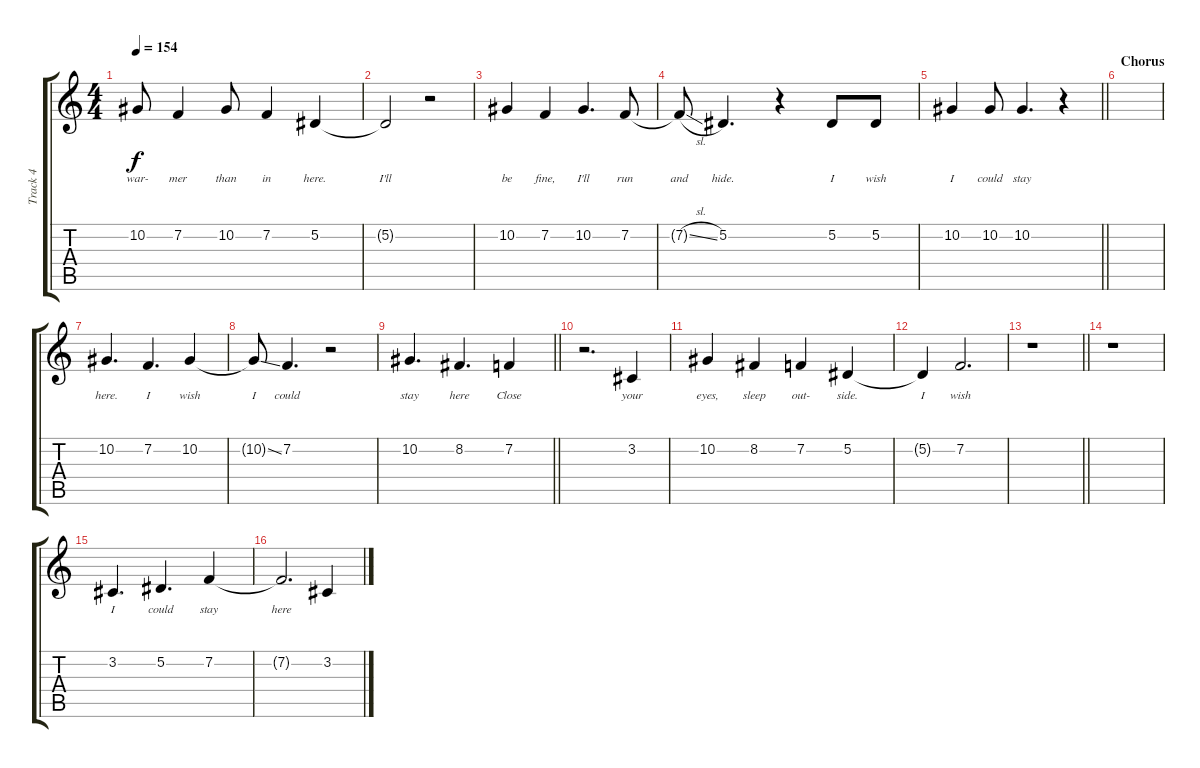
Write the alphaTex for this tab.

\track ("Track 4" "Track 4") {instrument clarinet}
\staff {score tabs}
\tuning (Eb4 Bb3 Gb3 Db3 Ab2 Eb2) {hide}
\ts (4 4)
\tempo 154
\clef g2
\ks c
10.2.8{lyrics (0 "war-") lyrics (1 "") lyrics (2 "") lyrics (3 "") lyrics (4 "") dy f} 7.2.4{lyrics (0 "mer") lyrics (1 "") lyrics (2 "") lyrics (3 "") lyrics (4 "")} 10.2.8{lyrics (0 "than") lyrics (1 "") lyrics (2 "") lyrics (3 "") lyrics (4 "")} 7.2.4{lyrics (0 "in") lyrics (1 "") lyrics (2 "") lyrics (3 "") lyrics (4 "")} 5.2.4{lyrics (0 "here.") lyrics (1 "") lyrics (2 "") lyrics (3 "") lyrics (4 "")} |
5.2{t}.2{lyrics (0 "I'll") lyrics (1 "") lyrics (2 "") lyrics (3 "") lyrics (4 "")} r.2 |
10.2.4{lyrics (0 "be") lyrics (1 "") lyrics (2 "") lyrics (3 "") lyrics (4 "")} 7.2.4{lyrics (0 "fine,") lyrics (1 "") lyrics (2 "") lyrics (3 "") lyrics (4 "")} 10.2.4{d lyrics (0 "I'll") lyrics (1 "") lyrics (2 "") lyrics (3 "") lyrics (4 "")} 7.2.8{lyrics (0 "run") lyrics (1 "") lyrics (2 "") lyrics (3 "") lyrics (4 "")} |
7.2{sl t}.8{lyrics (0 "and") lyrics (1 "") lyrics (2 "") lyrics (3 "") lyrics (4 "")} 5.2.4{d lyrics (0 "hide.") lyrics (1 "") lyrics (2 "") lyrics (3 "") lyrics (4 "")} r.4 5.2.8{lyrics (0 "I") lyrics (1 "") lyrics (2 "") lyrics (3 "") lyrics (4 "")} 5.2.8{lyrics (0 "wish") lyrics (1 "") lyrics (2 "") lyrics (3 "") lyrics (4 "")} |
\barLineRight lightlight
10.2.4{lyrics (0 "I") lyrics (1 "") lyrics (2 "") lyrics (3 "") lyrics (4 "")} 10.2.8{lyrics (0 "could") lyrics (1 "") lyrics (2 "") lyrics (3 "") lyrics (4 "")} 10.2.4{d lyrics (0 "stay") lyrics (1 "") lyrics (2 "") lyrics (3 "") lyrics (4 "")} r.4 |
\section ("" "Chorus")
|
10.2.4{d lyrics (0 "here.") lyrics (1 "") lyrics (2 "") lyrics (3 "") lyrics (4 "")} 7.2.4{d lyrics (0 "I") lyrics (1 "") lyrics (2 "") lyrics (3 "") lyrics (4 "")} 10.2.4{lyrics (0 "wish") lyrics (1 "") lyrics (2 "") lyrics (3 "") lyrics (4 "")} |
10.2{ss t}.8{lyrics (0 "I") lyrics (1 "") lyrics (2 "") lyrics (3 "") lyrics (4 "")} 7.2.4{d lyrics (0 "could") lyrics (1 "") lyrics (2 "") lyrics (3 "") lyrics (4 "")} r.2 |
\barLineRight lightlight
10.2.4{d lyrics (0 "stay") lyrics (1 "") lyrics (2 "") lyrics (3 "") lyrics (4 "")} 8.2.4{d lyrics (0 "here") lyrics (1 "") lyrics (2 "") lyrics (3 "") lyrics (4 "")} 7.2.4{lyrics (0 "Close") lyrics (1 "") lyrics (2 "") lyrics (3 "") lyrics (4 "")} |
r.2{d} 3.2.4{lyrics (0 "your") lyrics (1 "") lyrics (2 "") lyrics (3 "") lyrics (4 "")} |
10.2.4{lyrics (0 "eyes,") lyrics (1 "") lyrics (2 "") lyrics (3 "") lyrics (4 "")} 8.2.4{lyrics (0 "sleep") lyrics (1 "") lyrics (2 "") lyrics (3 "") lyrics (4 "")} 7.2.4{lyrics (0 "out-") lyrics (1 "") lyrics (2 "") lyrics (3 "") lyrics (4 "")} 5.2.4{lyrics (0 "side.") lyrics (1 "") lyrics (2 "") lyrics (3 "") lyrics (4 "")} |
5.2{t}.4{lyrics (0 "I") lyrics (1 "") lyrics (2 "") lyrics (3 "") lyrics (4 "")} 7.2.2{d lyrics (0 "wish") lyrics (1 "") lyrics (2 "") lyrics (3 "") lyrics (4 "")} |
\barLineRight lightlight
r.1 |
r.1 |
3.2.4{d lyrics (0 "I") lyrics (1 "") lyrics (2 "") lyrics (3 "") lyrics (4 "")} 5.2.4{d lyrics (0 "could") lyrics (1 "") lyrics (2 "") lyrics (3 "") lyrics (4 "")} 7.2.4{lyrics (0 "stay") lyrics (1 "") lyrics (2 "") lyrics (3 "") lyrics (4 "")} |
7.2{t}.2{d lyrics (0 "here") lyrics (1 "") lyrics (2 "") lyrics (3 "") lyrics (4 "")} 3.2.4
